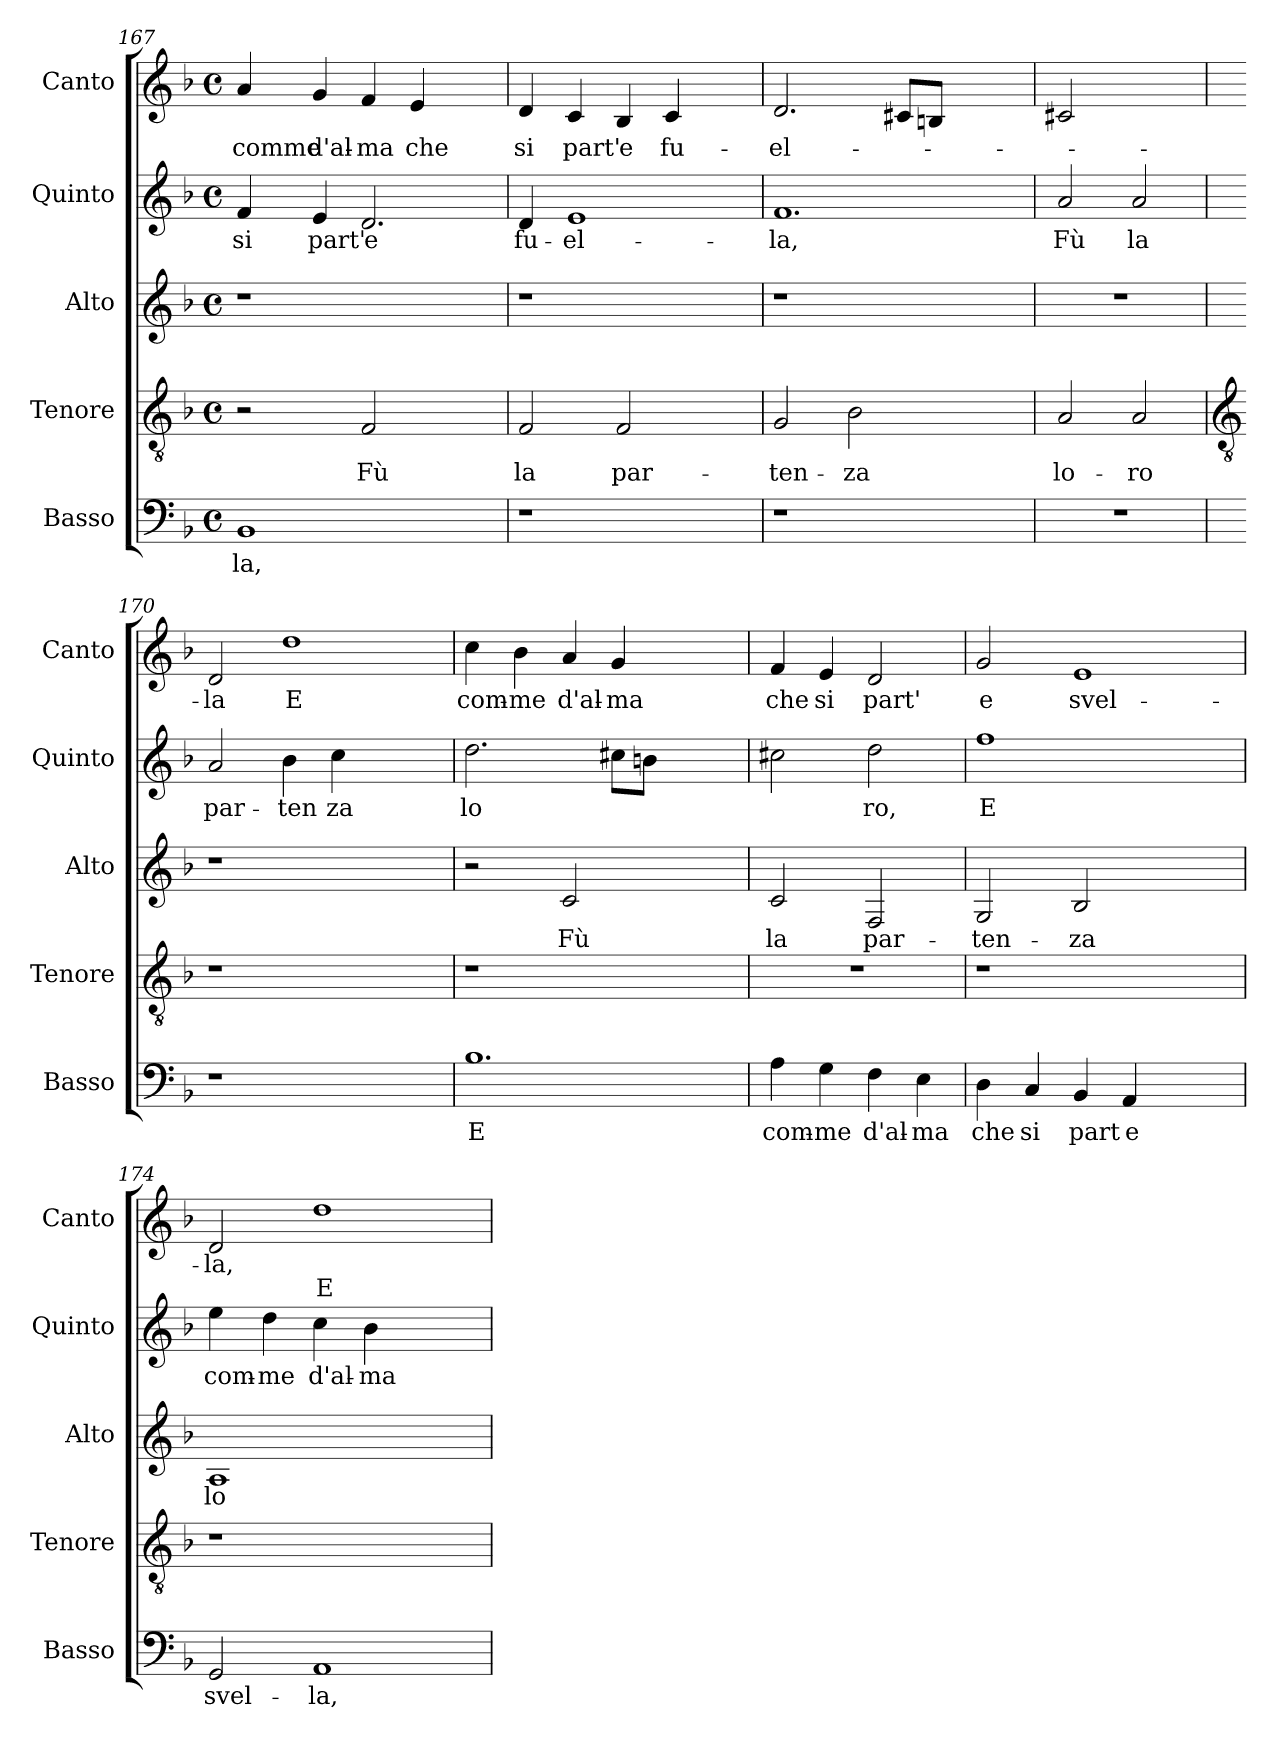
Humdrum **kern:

**kern	**text	**kern	**text	**kern	**text	**kern	**text	**kern	**text	**text
*part5	*part5	*part4	*part4	*part3	*part3	*part2	*part2	*part1	*part1	*part1
*staff5	*staff5	*staff4	*staff4	*staff3	*staff3	*staff2	*staff2	*staff1	*staff1	*staff1
*I"Basso	*	*I"Tenore	*	*I"Alto	*	*I"Quinto	*	*I"Canto	*	*
*I'Basso	*	*I'Tenore	*	*I'Alto	*	*I'Quinto	*	*I'Canto	*	*
*clefF4	*	*clefGv2	*	*clefG2	*	*clefG2	*	*clefG2	*	*
*k[b-]	*	*k[b-]	*	*k[b-]	*	*k[b-]	*	*k[b-]	*	*
*F:	*	*F:	*	*F:	*	*F:	*	*F:	*	*
*M4/4	*	*M4/4	*	*M4/4	*	*M4/4	*	*M4/4	*	*
*met(c)	*	*met(c)	*	*met(c)	*	*met(c)	*	*met(c)	*	*
=167A	=167A	=167A	=167A	=167A	=167A	=167A	=167A	=167A	=167A	=167A
!	!LO:LY:b	!	!	!	!	!	!LO:LY:b	!	!LO:LY:b	!
1BB-	-la,	2r	.	1r	.	4f	si	4a	comme	.
!	!	!	!	!	!	!	!LO:LY:b	!	!LO:LY:b	!
.	.	.	.	.	.	4e	part'	4g	d'al-	.
!	!	!	!LO:LY:b	!	!	!	!LO:LY:b	!	!LO:LY:b	!
.	.	2F	Fù	.	.	2.d	e	4f	-ma	.
!	!	!	!	!	!	!	!	!	!LO:LY:b	!
.	.	.	.	.	.	.	.	4e	che	.
4ryy	.	4ryy	.	4ryy	.	.	.	4ryy	.	.
=168A	=168A	=168A	=168A	=168A	=168A	=168A	=168A	=168A	=168A	=168A
!	!	!	!LO:LY:b	!	!	!	!LO:LY:b	!	!LO:LY:b	!
1r	.	2F	la	1r	.	4d	fu-	4d	si	.
!	!	!	!	!	!	!	!LO:LY:b	!	!LO:LY:b	!
.	.	.	.	.	.	1e	-el-	4c	part'	.
!	!	!	!LO:LY:b	!	!	!	!	!	!LO:LY:b	!
.	.	2F	par-	.	.	.	.	4B-	e	.
!	!	!	!	!	!	!	!	!	!LO:LY:b	!
.	.	.	.	.	.	.	.	4c	fu-	.
4ryy	.	4ryy	.	4ryy	.	.	.	4ryy	.	.
!!LO:LB:g=z
=168B	=168B	=168B	=168B	=168B	=168B	=168B	=168B	=168B	=168B	=168B
!	!	!	!LO:LY:b	!	!	!	!LO:LY:b	!	!LO:LY:b	!
1r	.	2G	-ten-	1r	.	1.f	-la,	2.d	-el-	.
!	!	!	!LO:LY:b	!	!	!	!	!	!	!
.	.	2B-	-za	.	.	.	.	.	.	.
.	.	.	.	.	.	.	.	8c#L	.	.
.	.	.	.	.	.	.	.	8BJ	.	.
2ryy	.	2ryy	.	2ryy	.	.	.	2ryy	.	.
=169A	=169A	=169A	=169A	=169A	=169A	=169A	=169A	=169A	=169A	=169A
!	!	!	!LO:LY:b	!	!	!	!LO:LY:b	!	!	!
1r	.	2A	lo-	1r	.	2a	Fù	2c#X	.	.
!	!	!	!LO:LY:b	!	!	!	!LO:LY:b	!	!	!
.	.	2A	-ro	.	.	2a	la	2ryy	.	.
!!LO:LB:g=z
=170	=170	=170	=170	=170	=170	=170	=170	=170	=170	=170
*	*	*clefGv2	*	*	*	*	*	*	*	*
!	!	!	!	!	!	!	!LO:LY:b	!	!LO:LY:b	!
1r	.	1r	.	1r	.	2a	par-	2d	-la	.
!	!	!	!	!	!	!	!LO:LY:b	!	!LO:LY:b	!
.	.	.	.	.	.	4b-	-ten	1dd	E	.
!	!	!	!	!	!	!	!LO:LY:b	!	!	!
.	.	.	.	.	.	4cc	za	.	.	.
2ryy	.	2ryy	.	2ryy	.	2ryy	.	.	.	.
!!LO:LB:g=z
=171	=171	=171	=171	=171	=171	=171	=171	=171	=171	=171
!	!LO:LY:b	!	!	!	!	!	!LO:LY:b	!	!LO:LY:b	!
1.B-	E	1r	.	2r	.	2.dd	lo	4cc	com-	.
!	!	!	!	!	!	!	!	!	!LO:LY:b	!
.	.	.	.	.	.	.	.	4b-	-me	.
!	!	!	!	!	!LO:LY:b	!	!	!	!LO:LY:b	!
.	.	.	.	2c	Fù	.	.	4a	d'al-	.
!	!	!	!	!	!	!	!	!	!LO:LY:b	!
.	.	.	.	.	.	8cc#XL	.	4g	-ma	.
.	.	.	.	.	.	8bJ	.	.	.	.
.	.	2ryy	.	2ryy	.	2ryy	.	2ryy	.	.
=172	=172	=172	=172	=172	=172	=172	=172	=172	=172	=172
!	!LO:LY:b	!	!	!	!LO:LY:b	!	!	!	!LO:LY:b	!
4A	com-	1r	.	2c	la	2cc#X	.	4f	che	.
!	!LO:LY:b	!	!	!	!	!	!	!	!LO:LY:b	!
4G	-me	.	.	.	.	.	.	4e	si	.
!	!LO:LY:b	!	!	!	!LO:LY:b	!	!LO:LY:b	!	!LO:LY:b	!
4F	d'al-	.	.	2F	par-	2dd	ro,	2d	part'	.
!	!LO:LY:b	!	!	!	!	!	!	!	!	!
4E	-ma	.	.	.	.	.	.	.	.	.
=173	=173	=173	=173	=173	=173	=173	=173	=173	=173	=173
!	!LO:LY:b	!	!	!	!LO:LY:b	!	!LO:LY:b	!	!LO:LY:b	!
4D	che	1r	.	2G	-ten-	1ff	E	2g	e	.
!	!LO:LY:b	!	!	!	!	!	!	!	!	!
4C	si	.	.	.	.	.	.	.	.	.
!	!LO:LY:b	!	!	!	!LO:LY:b	!	!	!	!LO:LY:b	!
4BB-	part	.	.	2B-	-za	.	.	1e	svel-	.
!	!LO:LY:b	!	!	!	!	!	!	!	!	!
4AA	e	.	.	.	.	.	.	.	.	.
2ryy	.	2ryy	.	2ryy	.	2ryy	.	.	.	.
=174	=174	=174	=174	=174	=174	=174	=174	=174	=174	=174
!	!LO:LY:b	!	!	!	!LO:LY:b	!	!LO:LY:b	!	!LO:LY:b	!
2GG	svel-	1r	.	1A	lo-	4ee	com-	2d	-la,	.
!	!	!	!	!	!	!	!LO:LY:b	!	!	!
.	.	.	.	.	.	4dd	-me	.	.	.
!	!LO:LY:b	!	!	!	!	!	!LO:LY:b	!	!	!LO:LY:b
1AA	-la,	.	.	.	.	4cc	d'al-	1dd	.	E
!	!	!	!	!	!	!	!LO:LY:b	!	!	!
.	.	.	.	.	.	4b-	-ma	.	.	.
.	.	2ryy	.	2ryy	.	2ryy	.	.	.	.
=	=	=	=	=	=	=	=	=	=	=
*-	*-	*-	*-	*-	*-	*-	*-	*-	*-	*-
